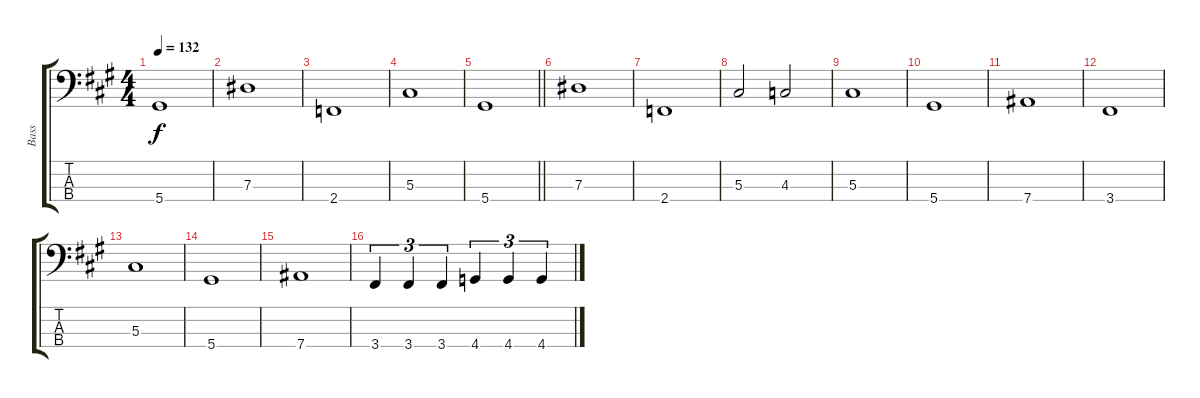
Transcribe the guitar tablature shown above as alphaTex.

\track ("Bass" "Bass") {instrument electricbassfinger bank 177}
\staff {score tabs}
\tuning (Gb2 Db2 Ab1 Eb1) {hide}
\ts (4 4)
\tempo 132
\clef f4
\ks a
5.4.1{dy f} |
7.3.1 |
2.4.1 |
5.3.1 |
\barLineRight lightlight
5.4.1 |
7.3.1 |
2.4.1 |
5.3.2 4.3.2 |
5.3.1 |
5.4.1 |
7.4.1 |
3.4.1 |
5.3.1 |
5.4.1 |
7.4.1 |
3.4.4{tu (3 2)} 3.4.4{tu (3 2)} 3.4.4{tu (3 2)} 4.4.4{tu (3 2)} 4.4.4{tu (3 2)} 4.4.4{tu (3 2)}
